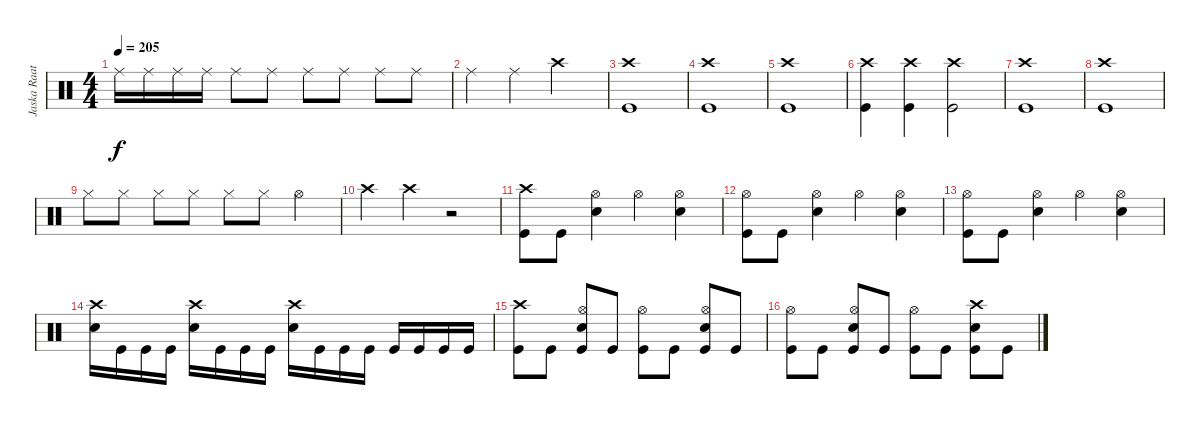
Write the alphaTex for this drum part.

\track ("Jaska Raatikainen" "Jaska Raat") {instrument percussion}
\staff {score}
\articulation defaults
\ts (4 4)
\tempo 205
\clef neutral
\ks c "Ride (middle)".16{dy f} "Ride (middle)".16 "Ride (middle)".16 "Ride (middle)".16 "Ride (middle)".8 "Ride (middle)".8 "Ride (middle)".8 "Ride (middle)".8 "Ride (middle)".8 "Ride (middle)".8
|
"Ride (middle)".4 "Ride (middle)".4 "Crash high (hit)".2 |
("Crash high (hit)" "Kick (hit)").1 |
("Crash high (hit)" "Kick (hit)").1 |
("Crash high (hit)" "Kick (hit)").1 |
("Crash high (hit)" "Kick (hit)").4 ("Crash high (hit)" "Kick (hit)").4 ("Crash high (hit)" "Kick (hit)").2 |
("Crash high (hit)" "Kick (hit)").1 |
("Crash high (hit)" "Kick (hit)").1 |
"Hi-Hat (closed)".8 "Hi-Hat (closed)".8 "Hi-Hat (closed)".8 "Hi-Hat (closed)".8 "Hi-Hat (closed)".8 "Hi-Hat (closed)".8 "Hi-Hat (open)".4 |
"Crash high (hit)".4 "Crash high (hit)".4 r.2 |
("Crash high (hit)" "Kick (hit)").8 "Kick (hit)".8 ("Hi-Hat (open)" "Snare (hit) 2").4 "Hi-Hat (open)".4 ("Hi-Hat (open)" "Snare (hit) 2").4 |
("Hi-Hat (open)" "Kick (hit)").8 "Kick (hit)".8 ("Hi-Hat (open)" "Snare (hit) 2").4 "Hi-Hat (open)".4 ("Hi-Hat (open)" "Snare (hit) 2").4 |
("Hi-Hat (open)" "Kick (hit)").8 "Kick (hit)".8 ("Hi-Hat (open)" "Snare (hit) 2").4 "Hi-Hat (open)".4 ("Hi-Hat (open)" "Snare (hit) 2").4 |
("Crash high (hit)" "Snare (hit) 2").16 "Kick (hit)".16 "Kick (hit)".16 "Kick (hit)".16 ("Crash high (hit)" "Snare (hit) 2").16 "Kick (hit)".16 "Kick (hit)".16 "Kick (hit)".16 ("Crash high (hit)" "Snare (hit) 2").16 "Kick (hit)".16 "Kick (hit)".16 "Kick (hit)".16 "Kick (hit)".16 "Kick (hit)".16 "Kick (hit)".16 "Kick (hit)".16 |
("Crash high (hit)" "Kick (hit)").8 "Kick (hit)".8 ("Hi-Hat (open)" "Snare (hit) 2" "Kick (hit)").8 "Kick (hit)".8 ("Hi-Hat (open)" "Kick (hit)").8 "Kick (hit)".8 ("Hi-Hat (open)" "Snare (hit) 2" "Kick (hit)").8 "Kick (hit)".8 |
("Hi-Hat (open)" "Kick (hit)").8 "Kick (hit)".8 ("Hi-Hat (open)" "Snare (hit) 2" "Kick (hit)").8 "Kick (hit)".8 ("Hi-Hat (open)" "Kick (hit)").8 "Kick (hit)".8 ("Crash high (hit)" "Snare (hit) 2" "Kick (hit)").8 "Kick (hit)".8
